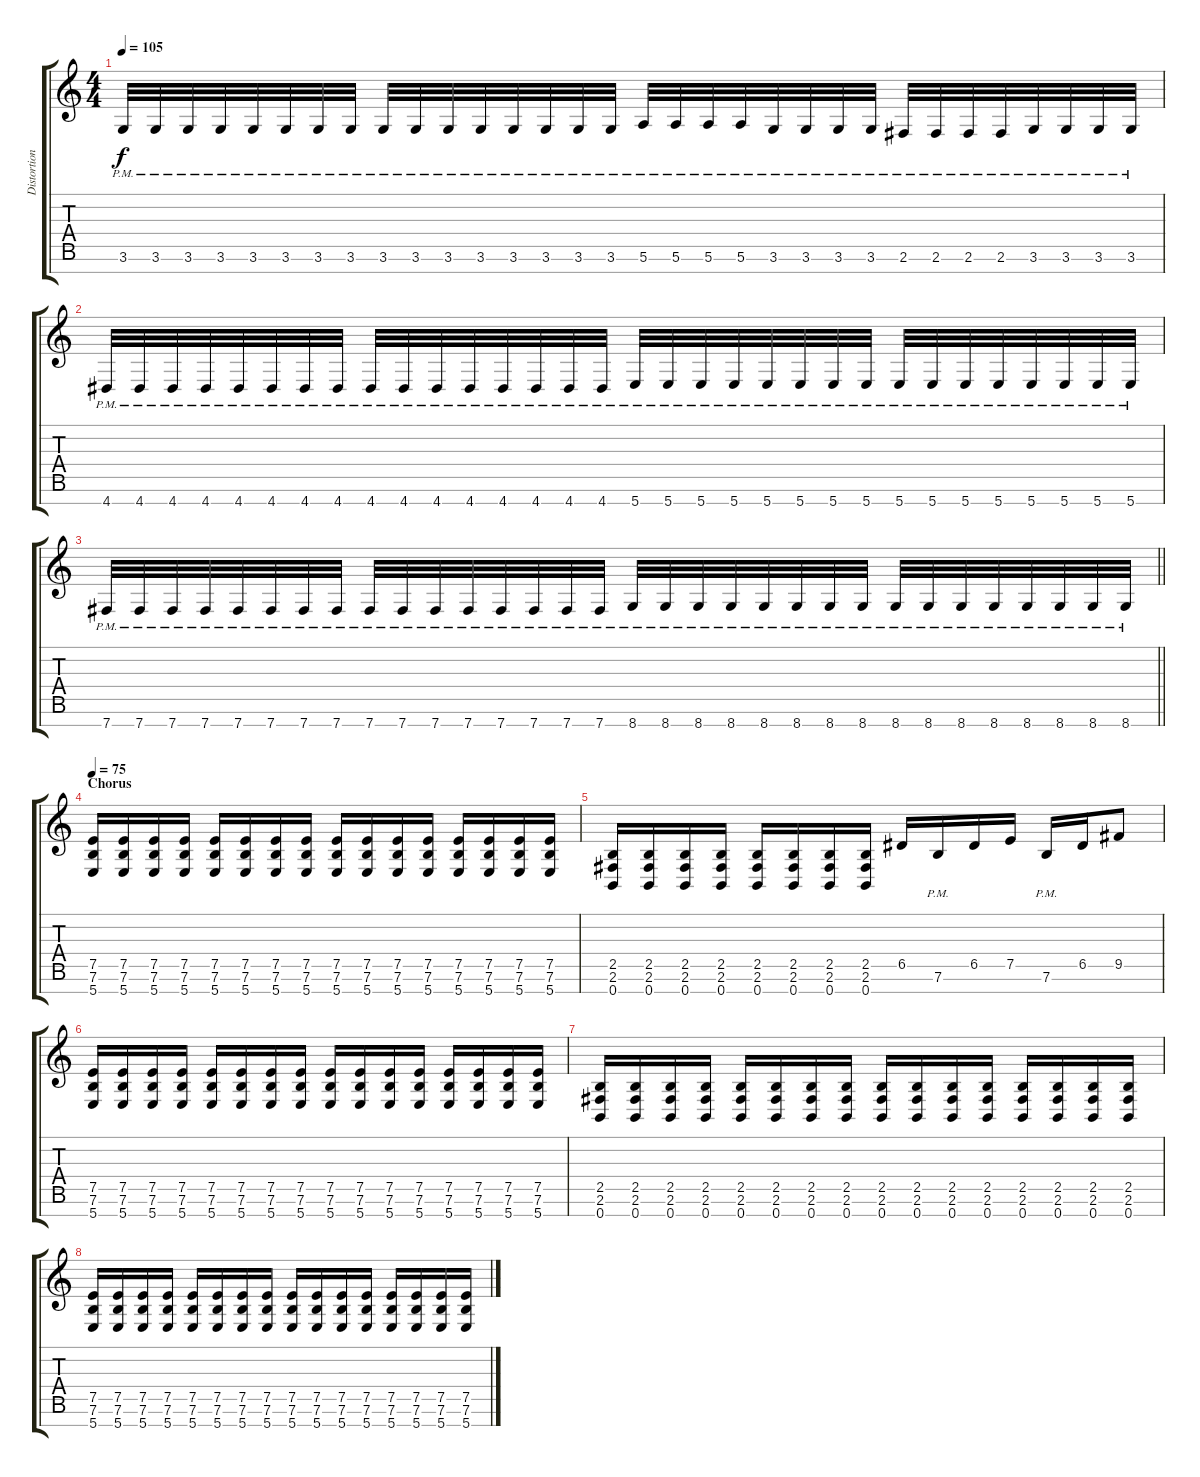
\track ("Distortion Guitar I" "Distortion") {instrument distortionguitar}
\staff {score tabs}
\tuning (E4 B3 G3 D3 A2 E2 B1) {hide}
\ts (4 4)
\tempo 105
\clef g2
\ks c
3.6{pm}.32{dy f} 3.6{pm}.32 3.6{pm}.32 3.6{pm}.32 3.6{pm}.32 3.6{pm}.32 3.6{pm}.32 3.6{pm}.32 3.6{pm}.32 3.6{pm}.32 3.6{pm}.32 3.6{pm}.32 3.6{pm}.32 3.6{pm}.32 3.6{pm}.32 3.6{pm}.32 5.6{pm}.32 5.6{pm}.32 5.6{pm}.32 5.6{pm}.32 3.6{pm}.32 3.6{pm}.32 3.6{pm}.32 3.6{pm}.32 2.6{pm}.32 2.6{pm}.32 2.6{pm}.32 2.6{pm}.32 3.6{pm}.32 3.6{pm}.32 3.6{pm}.32 3.6{pm}.32 |
4.7{pm}.32 4.7{pm}.32 4.7{pm}.32 4.7{pm}.32 4.7{pm}.32 4.7{pm}.32 4.7{pm}.32 4.7{pm}.32 4.7{pm}.32 4.7{pm}.32 4.7{pm}.32 4.7{pm}.32 4.7{pm}.32 4.7{pm}.32 4.7{pm}.32 4.7{pm}.32 5.7{pm}.32 5.7{pm}.32 5.7{pm}.32 5.7{pm}.32 5.7{pm}.32 5.7{pm}.32 5.7{pm}.32 5.7{pm}.32 5.7{pm}.32 5.7{pm}.32 5.7{pm}.32 5.7{pm}.32 5.7{pm}.32 5.7{pm}.32 5.7{pm}.32 5.7{pm}.32 |
\barLineRight lightlight
7.7{pm}.32 7.7{pm}.32 7.7{pm}.32 7.7{pm}.32 7.7{pm}.32 7.7{pm}.32 7.7{pm}.32 7.7{pm}.32 7.7{pm}.32 7.7{pm}.32 7.7{pm}.32 7.7{pm}.32 7.7{pm}.32 7.7{pm}.32 7.7{pm}.32 7.7{pm}.32 8.7{pm}.32 8.7{pm}.32 8.7{pm}.32 8.7{pm}.32 8.7{pm}.32 8.7{pm}.32 8.7{pm}.32 8.7{pm}.32 8.7{pm}.32 8.7{pm}.32 8.7{pm}.32 8.7{pm}.32 8.7{pm}.32 8.7{pm}.32 8.7{pm}.32 8.7{pm}.32 |
\section ("" "Chorus")
\tempo 75
(7.5 7.6 5.7).16 (7.5 7.6 5.7).16 (7.5 7.6 5.7).16 (7.5 7.6 5.7).16 (7.5 7.6 5.7).16 (7.5 7.6 5.7).16 (7.5 7.6 5.7).16 (7.5 7.6 5.7).16 (7.5 7.6 5.7).16 (7.5 7.6 5.7).16 (7.5 7.6 5.7).16 (7.5 7.6 5.7).16 (7.5 7.6 5.7).16 (7.5 7.6 5.7).16 (7.5 7.6 5.7).16 (7.5 7.6 5.7).16 |
(2.5 2.6 0.7).16 (2.5 2.6 0.7).16 (2.5 2.6 0.7).16 (2.5 2.6 0.7).16 (2.5 2.6 0.7).16 (2.5 2.6 0.7).16 (2.5 2.6 0.7).16 (2.5 2.6 0.7).16 6.5.16 7.6{pm}.16 6.5.16 7.5.16 7.6{pm}.16 6.5.16 9.5.8 |
(7.5 7.6 5.7).16 (7.5 7.6 5.7).16 (7.5 7.6 5.7).16 (7.5 7.6 5.7).16 (7.5 7.6 5.7).16 (7.5 7.6 5.7).16 (7.5 7.6 5.7).16 (7.5 7.6 5.7).16 (7.5 7.6 5.7).16 (7.5 7.6 5.7).16 (7.5 7.6 5.7).16 (7.5 7.6 5.7).16 (7.5 7.6 5.7).16 (7.5 7.6 5.7).16 (7.5 7.6 5.7).16 (7.5 7.6 5.7).16 |
(2.5 2.6 0.7).16 (2.5 2.6 0.7).16 (2.5 2.6 0.7).16 (2.5 2.6 0.7).16 (2.5 2.6 0.7).16 (2.5 2.6 0.7).16 (2.5 2.6 0.7).16 (2.5 2.6 0.7).16 (2.5 2.6 0.7).16 (2.5 2.6 0.7).16 (2.5 2.6 0.7).16 (2.5 2.6 0.7).16 (2.5 2.6 0.7).16 (2.5 2.6 0.7).16 (2.5 2.6 0.7).16 (2.5 2.6 0.7).16 |
(7.5 7.6 5.7).16 (7.5 7.6 5.7).16 (7.5 7.6 5.7).16 (7.5 7.6 5.7).16 (7.5 7.6 5.7).16 (7.5 7.6 5.7).16 (7.5 7.6 5.7).16 (7.5 7.6 5.7).16 (7.5 7.6 5.7).16 (7.5 7.6 5.7).16 (7.5 7.6 5.7).16 (7.5 7.6 5.7).16 (7.5 7.6 5.7).16 (7.5 7.6 5.7).16 (7.5 7.6 5.7).16 (7.5 7.6 5.7).16
